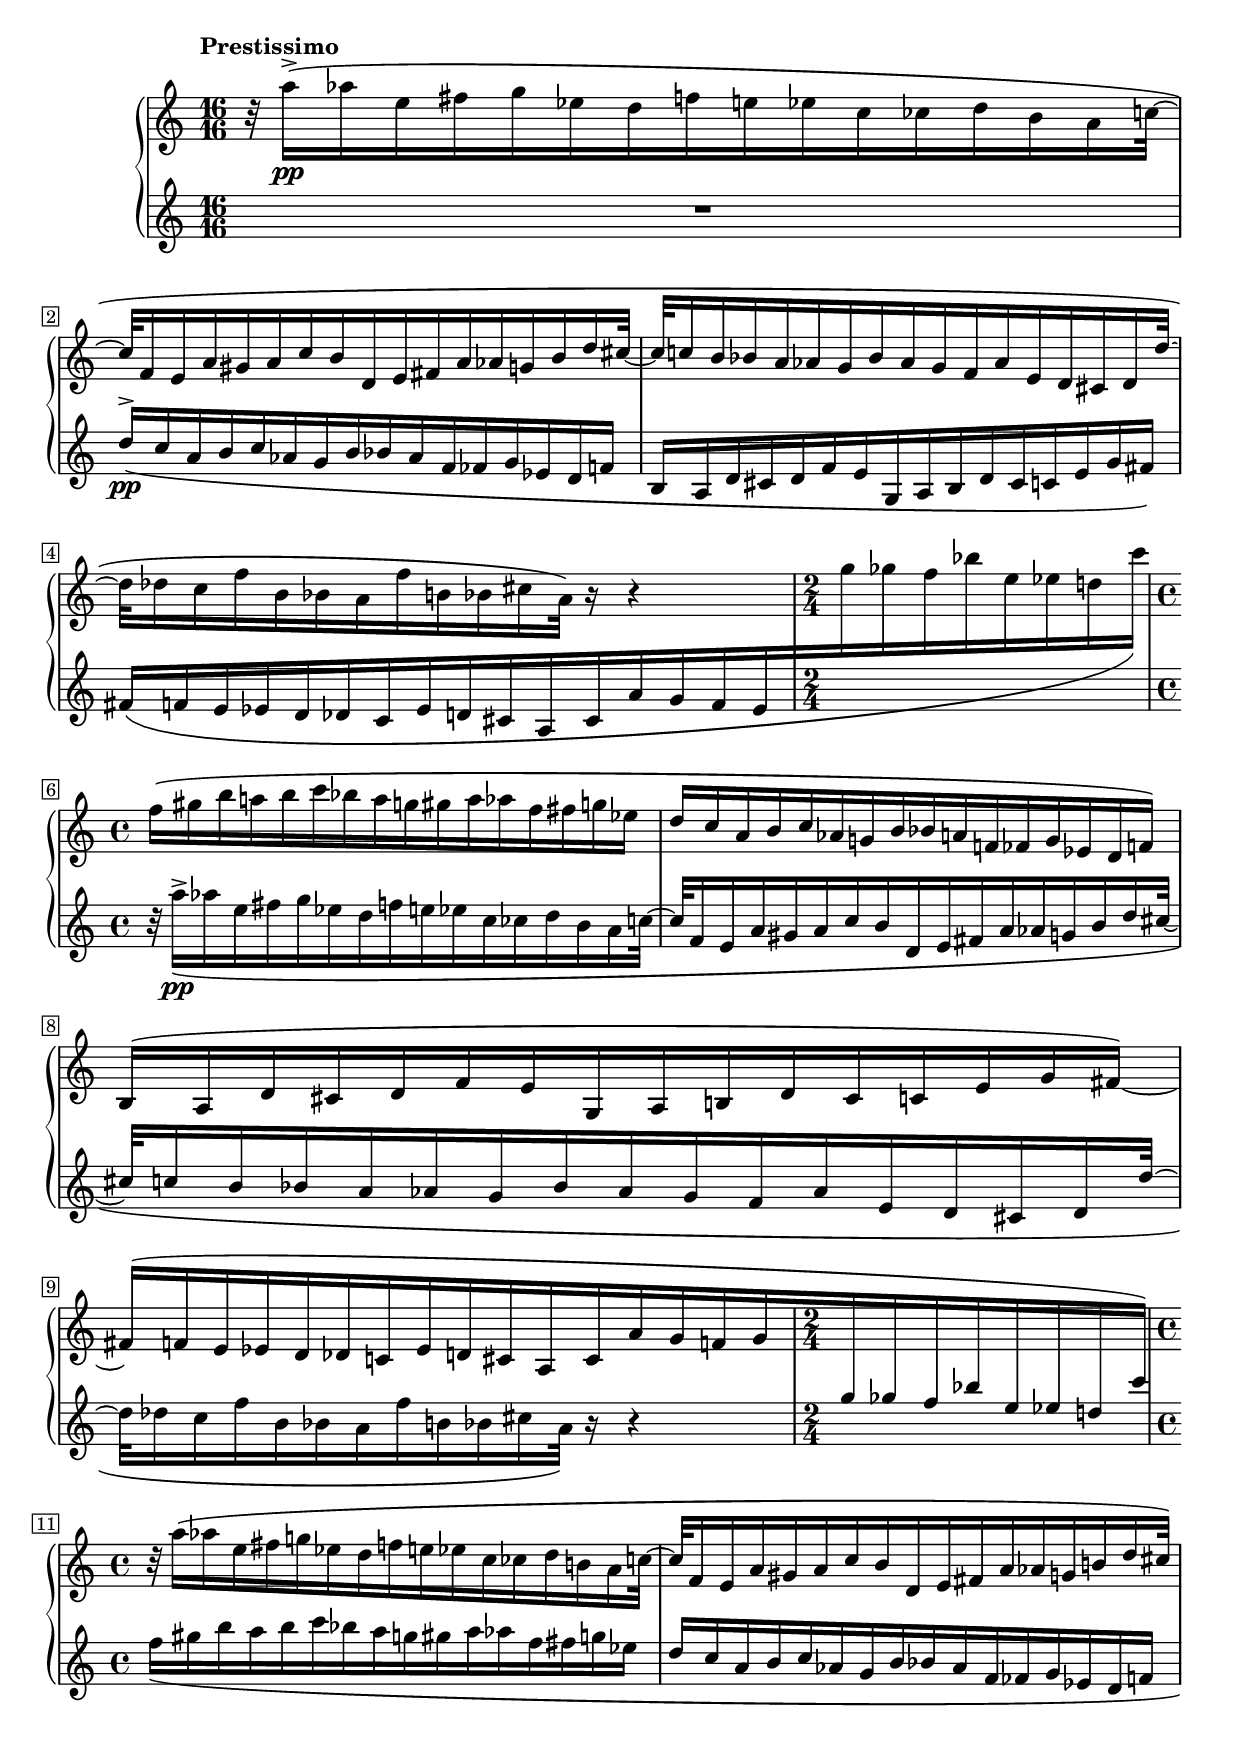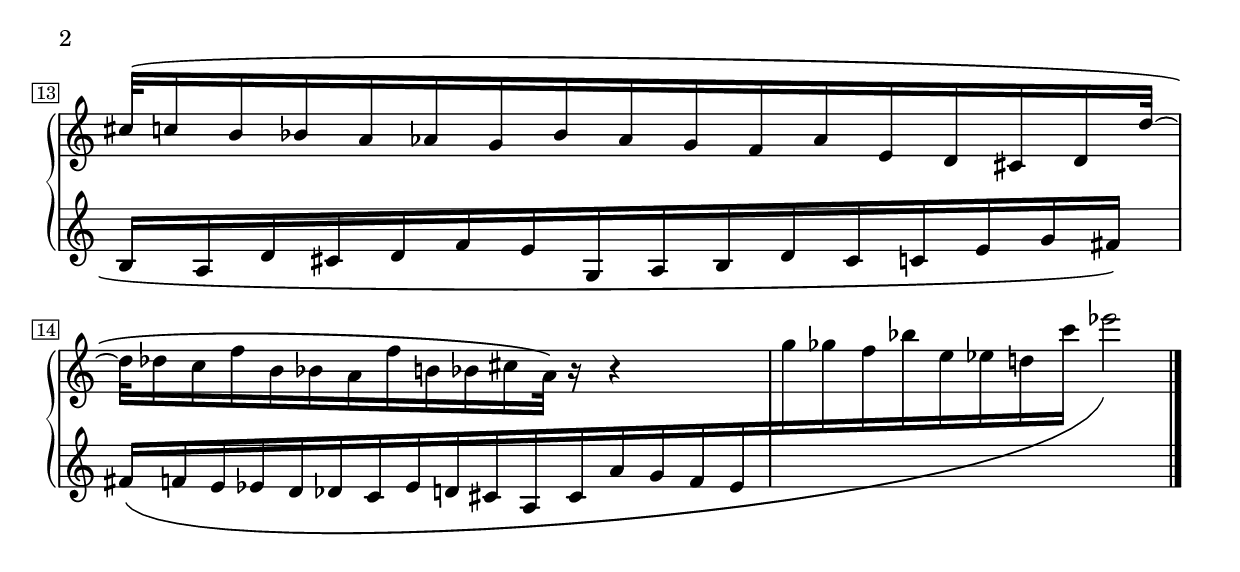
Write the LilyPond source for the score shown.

Global = {
   \key c \major
   \time 16/16
   \include "../global.ly"
}

noaccident = { \once\override Accidental.stencil = ##f }

Upper = \relative c'' {
   \clef treble
   \tempo \markup { \bold  "Prestissimo" }
   %1
   | \once\override Beam.positions = #'(-2 . -4)
     r32 a'16^>\pp\( aes e fis g ees d f! e! ees c ces d b
     \noaccident a
     c!32~
   | c32 f,16 e a gis a c b d, e fis a as g!
     \once\override Accidental.stencil = ##f
     b
     d cis32~
   | cis32 c!16 b bes
     \noaccident a
     aes g bes aes g
     \noaccident f
     \noaccident aes
     \noaccident e
     d cis d d'32~
   | \once\override Beam.positions = #'(-3 . -4)
     d32 des16 c
     \noaccident f
     \noaccident b,
     bes
     \noaccident a
     f' b,! bes cis a32\) r16 r4
   %5
   | \time 2/4
     s2
   | \time 4/4
     \once\override Beam.positions = #'(-1 . -2)
     f'16[\( gis
     \noaccident b
     a b c bes a g! gis a aes f fis g! ees]
   | d16[ c a b c aes g b bes a f fes g ees d f!]\)
   | b,16[^\( a d cis d f
     \noaccident e
     g, a b d cis c! e g fis~]\)
   | fis16[^\( f! e ees
     \noaccident d
     des c ees d! cis a cis a' g f! g
   %10
   | \time 2/4
     \change Staff = "lower"
     g' ges f bes e, ees d c']\)
     \change Staff = "upper"
   | \time 4/4
     r32
     \once\override Beam.positions = #'(-2 . -4)
     a16\( aes
     \noaccident e
     fis g ees d f! e! ees c ces d b
     \noaccident a
     c!32~
   | c32[ f,16 e a gis a c b d, e fis a aes g! b d cis32]\)
   | cis32[^\( c!16 b bes
     \noaccident a
     aes g bes aes g
     \noaccident f
     \noaccident aes
     \noaccident e
     d cis d d'32~]
   | \once\override Beam.positions = #'(-3 . -4)
     d32 des16 c
     \noaccident f
     \noaccident b,
     bes
     \noaccident a
     f' b,! bes cis a32\) r16 r4
   %15
   | s1
     \fine
}

Lower = \relative c'' {
   \clef treble
   %1
   | R1
   | d16^>[\pp\( c a b c aes
     \noaccident g
     b bes
     \noaccident a
     \noaccident f
     fes g ees d f!]
   | \once\override Beam.positions = #'(1 . 3)
     b,[ a
     \noaccident d
     cis d f
     \noaccident e
     \noaccident g,
     \noaccident a
     \noaccident b
     d cis c! e g fis]\)
   | \once\override Beam.positions = #'(2 . 5)
     fis[_\( f! e ees
     \noaccident d
     des
     \noaccident c
     \noaccident e
     d! cis a cis a' g f e
   %5
   | % \time 2/4
     \change Staff = "upper"
     g' ges f bes e, ees d c']\)
     \change Staff = "lower"
   | % \time 4/4
     r32 a16^>\pp[_\( aes
     \noaccident e
     fis
     \noaccident g
     ees d f! e! ees c ces d
     \noaccident b
     \noaccident a
     c!32~]
   | c32[ f,16 e a gis a c b d, e fis a aes g!
     \noaccident b
     d cis32~]
   | cis32[ c!16 b bes
     \noaccident a
     aes g bes
     \noaccident a
     g
     \noaccident f
     a e d cis d d'32~]
   | d32[ des16 c f
     \noaccident b,
     bes a f' b,! bes cis a32]\) r16 r4
   %10
   | s2
   | % \time 4/4
     f'16[_\( gis
     \noaccident b
     \noaccident a
     b c bes a g! gis a aes f fis g! ees]
   | d[ c a b c aes
     \noaccident g
     b bes
     \noaccident a
     \noaccident f
     fes g ees d f!]
   | \once\override Beam.positions = #'(1 . 3)
     b,[ a
     \noaccident d
     cis d f
     \noaccident e
     \noaccident g,
     \noaccident a
     \noaccident b
     d cis c! e g fis]\)
   | \once\override Beam.positions = #'(2 . 5)
     \shape #'((0 . 1) (0 . -4) (0 . 0) (0 . 9)) PhrasingSlur
     fis[_\( f! e ees
     \noaccident d
     des
     \noaccident c
     \noaccident e
     d! cis a cis a' g f e
   %15
   | \change Staff = "upper"
     g' ges f bes e, ees d c'] ees2\)
     \change Staff = "lower"
     \fine
}

\score {
  \new PianoStaff
  <<
    \accidentalStyle Score.piano
    \new Staff = "upper" {
      \Global
      \Upper
    }
    \new Staff = "lower" {
      \Global
      \Lower
    }
  >>
  \header {
    % workaround to insert some vertical space after the opus
    composer = " "
   % opus = "BVN 134"
    subtitle = "Julus terrestris"
    subsubtitle = "(Millipede)"
    title = \markup {
       %\override #'(font-name . "TeX Gyre Schola") {
       "VIII"
       %}
    }
  }
  \layout { }
  \midi {
    \tempo 4 = 76
  }
}
